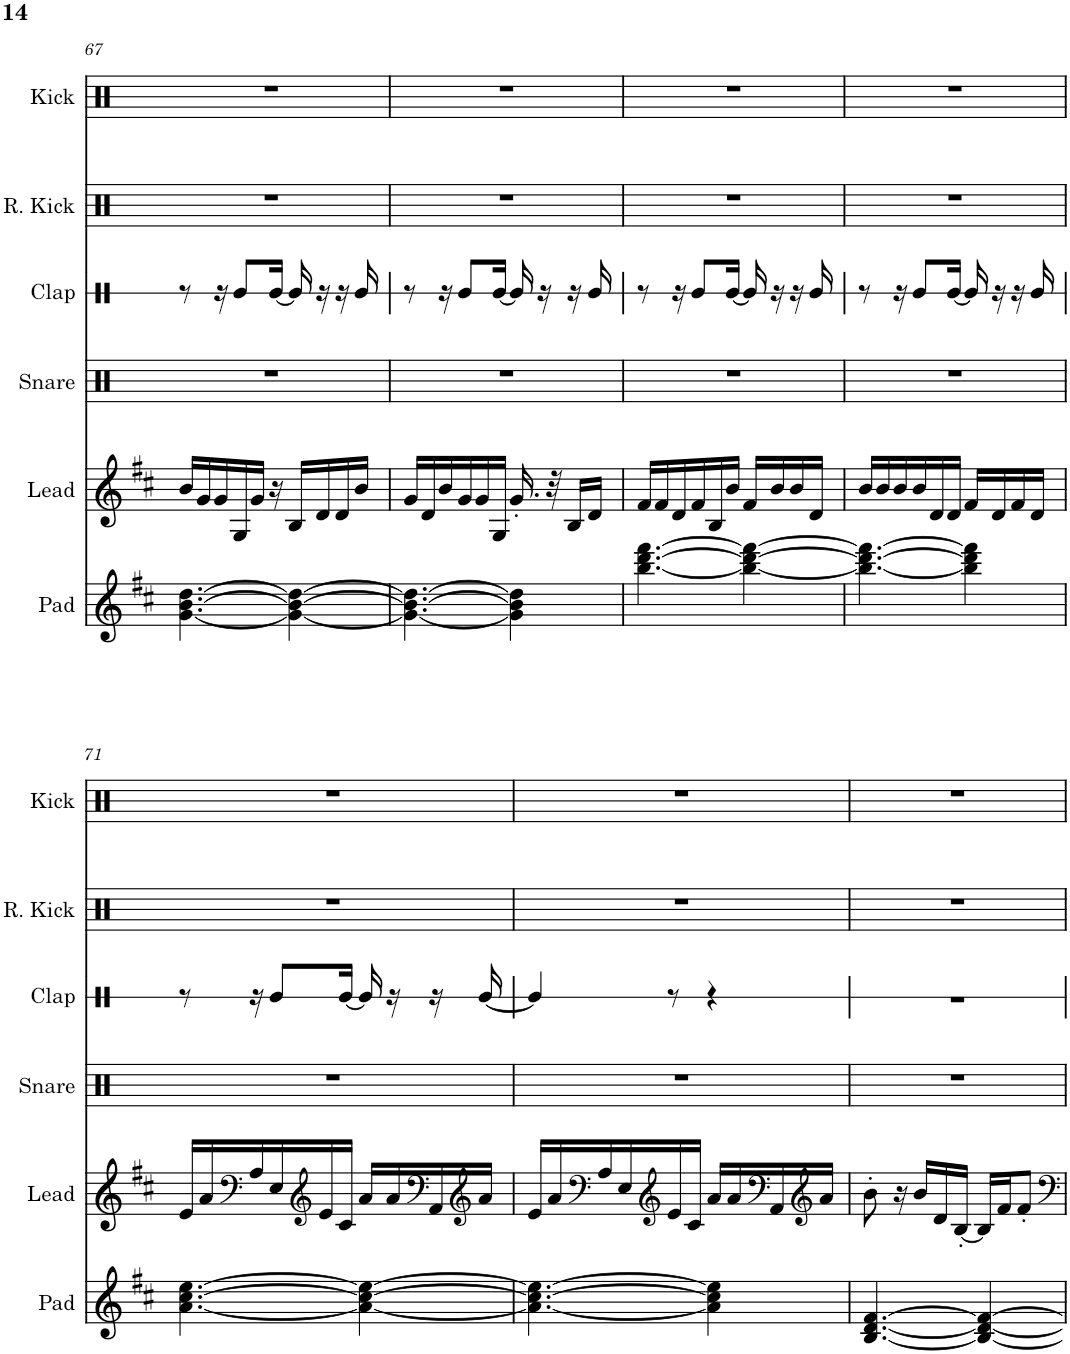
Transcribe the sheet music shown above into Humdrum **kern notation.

**kern	**kern	**kern	**kern	**kern	**kern
*part6	*part5	*part4	*part3	*part2	*part1
*staff6	*staff5	*staff4	*staff3	*staff2	*staff1
*I"Pad	*I"Lead	*I"Snare	*I"Clap	*I"Reverb Kick	*I"Kick
*I'Pad	*I'Lead	*I'Snare	*I'Clap	*I'R. Kick	*I'Kick
!!LO:PB:g=z
*clefG2	*clefG2	*clefX	*clefX	*clefX	*clefX
*k[f#c#]	*k[f#c#]	*k[f#c#]	*k[f#c#]	*k[f#c#]	*k[f#c#]
*M5/8	*M5/8	*M5/8	*M5/8	*M5/8	*M5/8
=67	=67	=67	=67	=67	=67
[4.g\ [4.b\ [4.dd\	16b/LL	8%5r	8r	8%5r	8%5r
.	16g/	.	.	.	.
.	16g/	.	16r	.	.
.	16G/	.	8Re/L	.	.
.	16g/JJ	.	.	.	.
.	16r	.	[16Re/Jk	.	.
4g\_ 4b\_ 4dd\_	16B/LL	.	16Re/]	.	.
.	16d/	.	16r	.	.
.	16d/	.	16r	.	.
.	16b/JJ	.	16Re/	.	.
=68	=68	=68	=68	=68	=68
4.g\_ 4.b\_ 4.dd\_	16g/LL	8%5r	8r	8%5r	8%5r
.	16d/	.	.	.	.
.	16b/	.	16r	.	.
.	16g/	.	8Re/L	.	.
.	16g/	.	.	.	.
.	16G/JJ	.	[16Re/Jk	.	.
4g\] 4b\] 4dd\]	16.g'/	.	16Re/]	.	.
.	.	.	16r	.	.
.	32r	.	.	.	.
.	16B/LL	.	16r	.	.
.	16d/JJ	.	16Re/	.	.
=69	=69	=69	=69	=69	=69
[4.bb\ [4.ddd\ [4.fff#\	16f#/LL	8%5r	8r	8%5r	8%5r
.	16f#/	.	.	.	.
.	16d/	.	16r	.	.
.	16f#/	.	8Re/L	.	.
.	16B/	.	.	.	.
.	16b/JJ	.	[16Re/Jk	.	.
4bb\_ 4ddd\_ 4fff#\_	16f#/LL	.	16Re/]	.	.
.	16b/	.	16r	.	.
.	16b/	.	16r	.	.
.	16d/JJ	.	16Re/	.	.
=70	=70	=70	=70	=70	=70
4.bb\_ 4.ddd\_ 4.fff#\_	16b/LL	8%5r	8r	8%5r	8%5r
.	16b/	.	.	.	.
.	16b/	.	16r	.	.
.	16b/	.	8Re/L	.	.
.	16d/	.	.	.	.
.	16d/JJ	.	[16Re/Jk	.	.
4bb\] 4ddd\] 4fff#\]	16f#/LL	.	16Re/]	.	.
.	16d/	.	16r	.	.
.	16f#/	.	16r	.	.
.	16d/JJ	.	16Re/	.	.
!!LO:LB:g=z
=71	=71	=71	=71	=71	=71
[4.a\ [4.cc#\ [4.ee\	16e/LL	8%5r	8r	8%5r	8%5r
.	16a/	.	.	.	.
*	*clefF4	*	*	*	*
.	16A/	.	16r	.	.
.	16E/	.	8Re/L	.	.
*	*clefG2	*	*	*	*
.	16e/	.	.	.	.
.	16c#/JJ	.	[16Re/Jk	.	.
4a\_ 4cc#\_ 4ee\_	16a/LL	.	16Re/]	.	.
.	16a/	.	16r	.	.
*	*clefF4	*	*	*	*
.	16AA/	.	16r	.	.
*	*clefG2	*	*	*	*
.	16a/JJ	.	[16Re/	.	.
=72	=72	=72	=72	=72	=72
4.a\_ 4.cc#\_ 4.ee\_	16e/LL	8%5r	4Re/]	8%5r	8%5r
.	16a/	.	.	.	.
*	*clefF4	*	*	*	*
.	16A/	.	.	.	.
.	16E/	.	.	.	.
*	*clefG2	*	*	*	*
.	16e/	.	8r	.	.
.	16c#/JJ	.	.	.	.
4a\] 4cc#\] 4ee\]	16a/LL	.	4r	.	.
.	16a/	.	.	.	.
*	*clefF4	*	*	*	*
.	16AA/	.	.	.	.
*	*clefG2	*	*	*	*
.	16a/JJ	.	.	.	.
=73	=73	=73	=73	=73	=73
[4.B/ [4.d/ [4.f#/	8b'\	8%5r	8%5r	8%5r	8%5r
.	16r	.	.	.	.
.	16b/LL	.	.	.	.
.	16d/	.	.	.	.
.	[16B'/JJ	.	.	.	.
4B/_ 4d/_ 4f#/_	16B/LL]	.	.	.	.
.	16f#/J	.	.	.	.
.	8f#'/J	.	.	.	.
=	=	=	=	=	=
*-	*-	*-	*-	*-	*-
